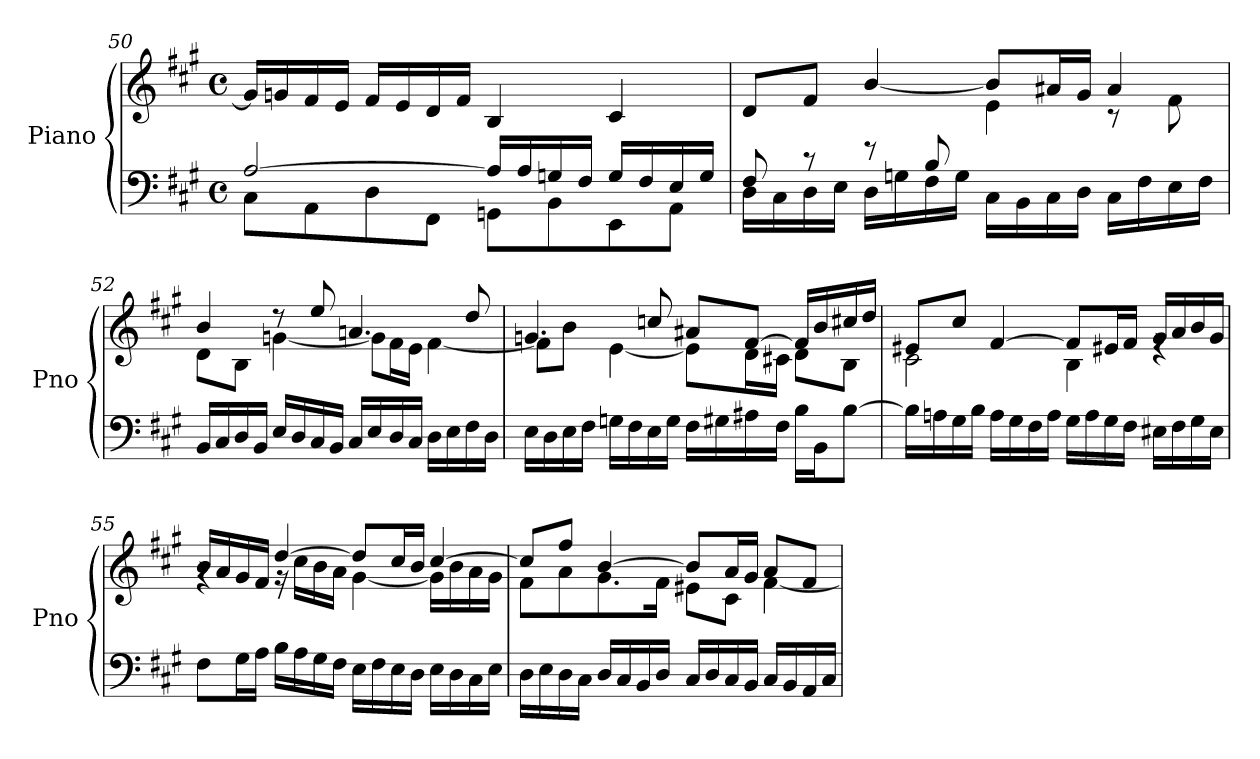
**kern	**kern
*part1	*part1
*staff2	*staff1
*I"Piano	*
*I'Pno	*
*clefF4	*clefG2
*k[f#c#g#]	*k[f#c#g#]
*M4/4	*M4/4
*met(c)	*met(c)
=50	=50
*^	*
[2A/	8C#\L	16g/LL]
.	.	16gn/
.	8AA\	16f#/
.	.	16e/JJ
.	8D\	16f#/LL
.	.	16e/
.	8FF#\J	16d/
.	.	16f#/JJ
16A/LL]	8GGn\L	4B/
16A/	.	.
16Gn/	8BB\	.
16F#/JJ	.	.
16G/LL	8EE\	4c#/
16F#/	.	.
16E/	8AA\J	.
16G/JJ	.	.
=51	=51	=51
*	*	*^
8F#/	16D\LL	8d/L	2ryy
.	16C#\	.	.
8r	16D\	8f#/J	.
.	16E\JJ	.	.
8r	16D\LL	[4b/	.
.	16Gn\	.	.
8B/	16F#\	.	.
.	16G\JJ	.	.
16C#\LL	2ryy	8b/L]	4e\
16BB\	.	.	.
16C#\	.	16a#X/L	.
16D\JJ	.	16g#/JJ	.
16C#\LL	.	4a#/	8r
16F#\	.	.	.
16E\	.	.	8f#\
16F#\JJ	.	.	.
*v	*v	*	*
!!LO:LB:g=z	!!
=52	=52	=52
16BB/LL	4b/	8d\L
16C#/	.	.
16D/	.	8B\J
16BB/JJ	.	.
16E/LL	8r	[4gn\
16D/	.	.
16C#/	8ee/	.
16BB/JJ	.	.
16C#/LL	4.an/	8g\L]
16E/	.	.
16D/	.	16f#\L
16C#/JJ	.	16e\JJ
16D\LL	.	[4f#\
16E\	.	.
16F#\	8dd/	.
16D\JJ	.	.
=53	=53	=53
16E\LL	4.gn/	8f#\L]
16D\	.	.
16E\	.	8b\J
16F#\JJ	.	.
16Gn\LL	.	[4e\
16F#\	.	.
16E\	8ccn/	.
16G\JJ	.	.
16F#\LL	8a#X/L	8e\L]
16G#X\	.	.
16A#X\	[8f#/J	16d\L
16F#\JJ	.	16c#X\JJ
16B\LL	16f#/LL]	8d\L
16BB\J	16b/	.
[8B\J	16cc#X/	8B\J
.	16dd/JJ	.
=54	=54	=54
16B\LL]	8e#X/L	2c#\
16An\	.	.
16G#\	8cc#/J	.
16B\JJ	.	.
16A\LL	[4f#/	.
16G#\	.	.
16F#\	.	.
16A\JJ	.	.
16G#\LL	8f#/L]	4B\
16A\	.	.
16G#\	16e#X/L	.
16F#\JJ	16f#/JJ	.
16E#X\LL	16g#/LL	4re
16F#\	16a/	.
16G#\	16b/	.
16E#\JJ	16g#/JJ	.
!!LO:LB:g=z	!!
=55	=55	=55
8F#\L	16b/LL	4rg
.	16a/	.
16G#\L	16g#/	.
16A\JJ	16f#/JJ	.
16B\LL	[4dd/	16r
16A\	.	16cc#\LL
16G#\	.	16b\
16F#\JJ	.	16a\JJ
16E\LL	8dd/L]	[4g#\
16F#\	.	.
16E\	16cc#/L	.
16D\JJ	16b/JJ	.
16E\LL	[4cc#/	16g#\LL]
16D\	.	16b\
16C#\	.	16a\
16E\JJ	.	16g#\JJ
=56	=56	=56
16D\LL	8cc#/L]	8f#\L
16E\	.	.
16D\	8ff#/J	8a\
16C#\JJ	.	.
16D/LL	[4b/	8.g#\
16C#/	.	.
16BB/	.	.
16D/JJ	.	16f#\Jk
16C#/LL	8b/L]	8e#X\L
16D/	.	.
16C#/	16a/L	8c#\J
16BB/JJ	16g#/JJ	.
16C#/LL	8a/L	[4f#\
16BB/	.	.
16AA/	8f#/J	.
16C#/JJ	.	.
*	*v	*v
=	=
*-	*-
